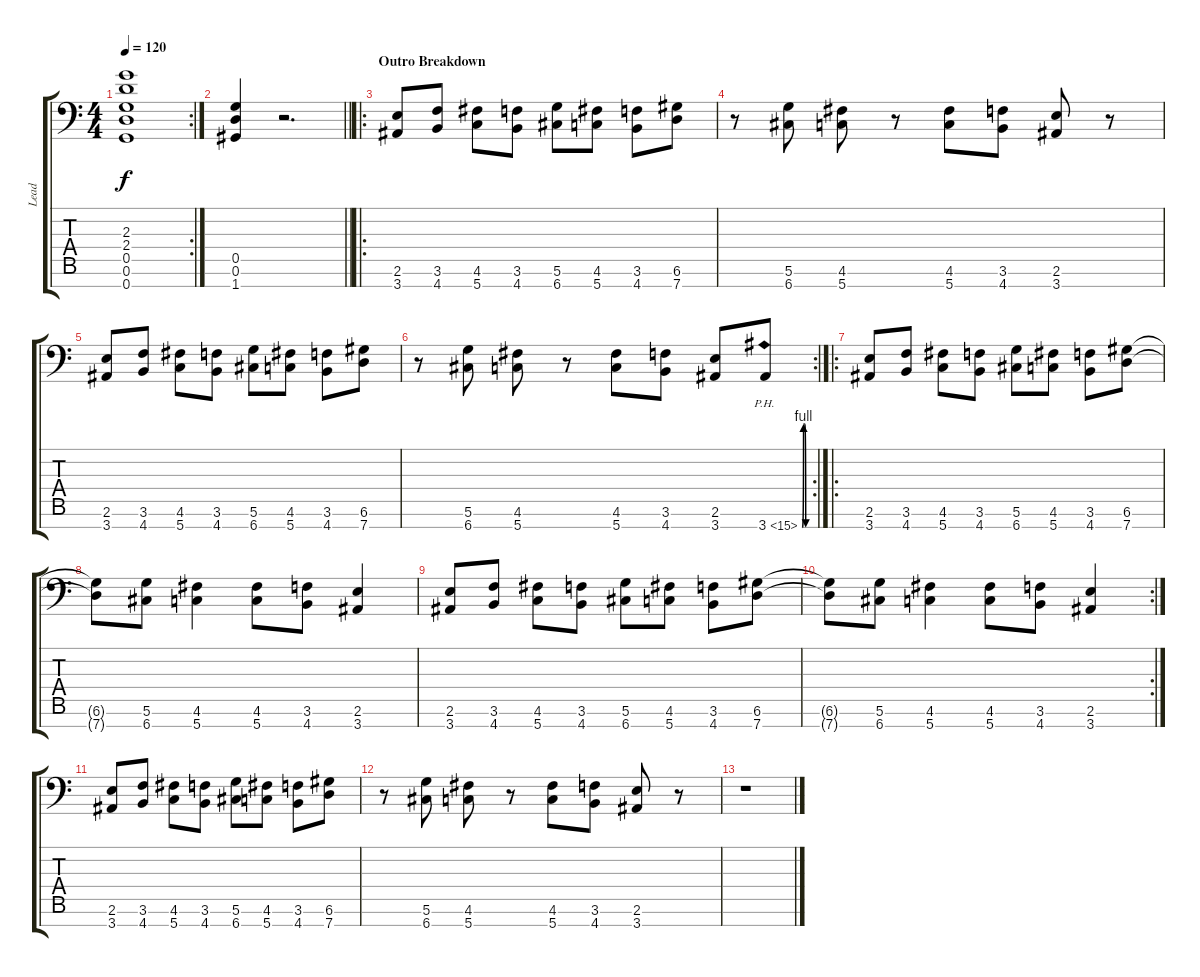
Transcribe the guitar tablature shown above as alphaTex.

\track ("Lead" "Lead") {instrument distortionguitar}
\staff {score tabs}
\tuning (D4 A3 F3 C3 G2 D2 G1) {hide}
\rc 2
\ts (4 4)
\tempo 120
\clef f4
\ks c
(2.3{t} 2.4{t} 0.5{t} 0.6{t} 0.7{t}).1{dy f} |
\barLineRight lightlight
(0.5 0.6 1.7).4 r.2{d} |
\ro
\section ("" "Outro Breakdown")
(2.6 3.7).8 (3.6 4.7).8 (4.6 5.7).8 (3.6 4.7).8 (5.6 6.7).8 (4.6 5.7).8 (3.6 4.7).8 (6.6 7.7).8 |
r.8 (5.6 6.7).8 (4.6 5.7).8 r.8 (4.6 5.7).8 (3.6 4.7).8 (2.6 3.7).8 r.8 |
(2.6 3.7).8 (3.6 4.7).8 (4.6 5.7).8 (3.6 4.7).8 (5.6 6.7).8 (4.6 5.7).8 (3.6 4.7).8 (6.6 7.7).8 |
\rc 2
r.8 (5.6 6.7).8 (4.6 5.7).8 r.8 (4.6 5.7).8 (3.6 4.7).8 (2.6 3.7).8 3.7{be (custom 0 0 10 4 20 4 30 0 60 0) ph 12}.8 |
\ro
(2.6 3.7).8 (3.6 4.7).8 (4.6 5.7).8 (3.6 4.7).8 (5.6 6.7).8 (4.6 5.7).8 (3.6 4.7).8 (6.6 7.7).8 |
(6.6{t} 7.7{t}).8 (5.6 6.7).8 (4.6 5.7).4 (4.6 5.7).8 (3.6 4.7).8 (2.6 3.7).4 |
(2.6 3.7).8 (3.6 4.7).8 (4.6 5.7).8 (3.6 4.7).8 (5.6 6.7).8 (4.6 5.7).8 (3.6 4.7).8 (6.6 7.7).8 |
\rc 2
(6.6{t} 7.7{t}).8 (5.6 6.7).8 (4.6 5.7).4 (4.6 5.7).8 (3.6 4.7).8 (2.6 3.7).4 |
(2.6 3.7).8 (3.6 4.7).8 (4.6 5.7).8 (3.6 4.7).8 (5.6 6.7).8 (4.6 5.7).8 (3.6 4.7).8 (6.6 7.7).8 |
r.8 (5.6 6.7).8 (4.6 5.7).8 r.8 (4.6 5.7).8 (3.6 4.7).8 (2.6 3.7).8 r.8 |
r.1
